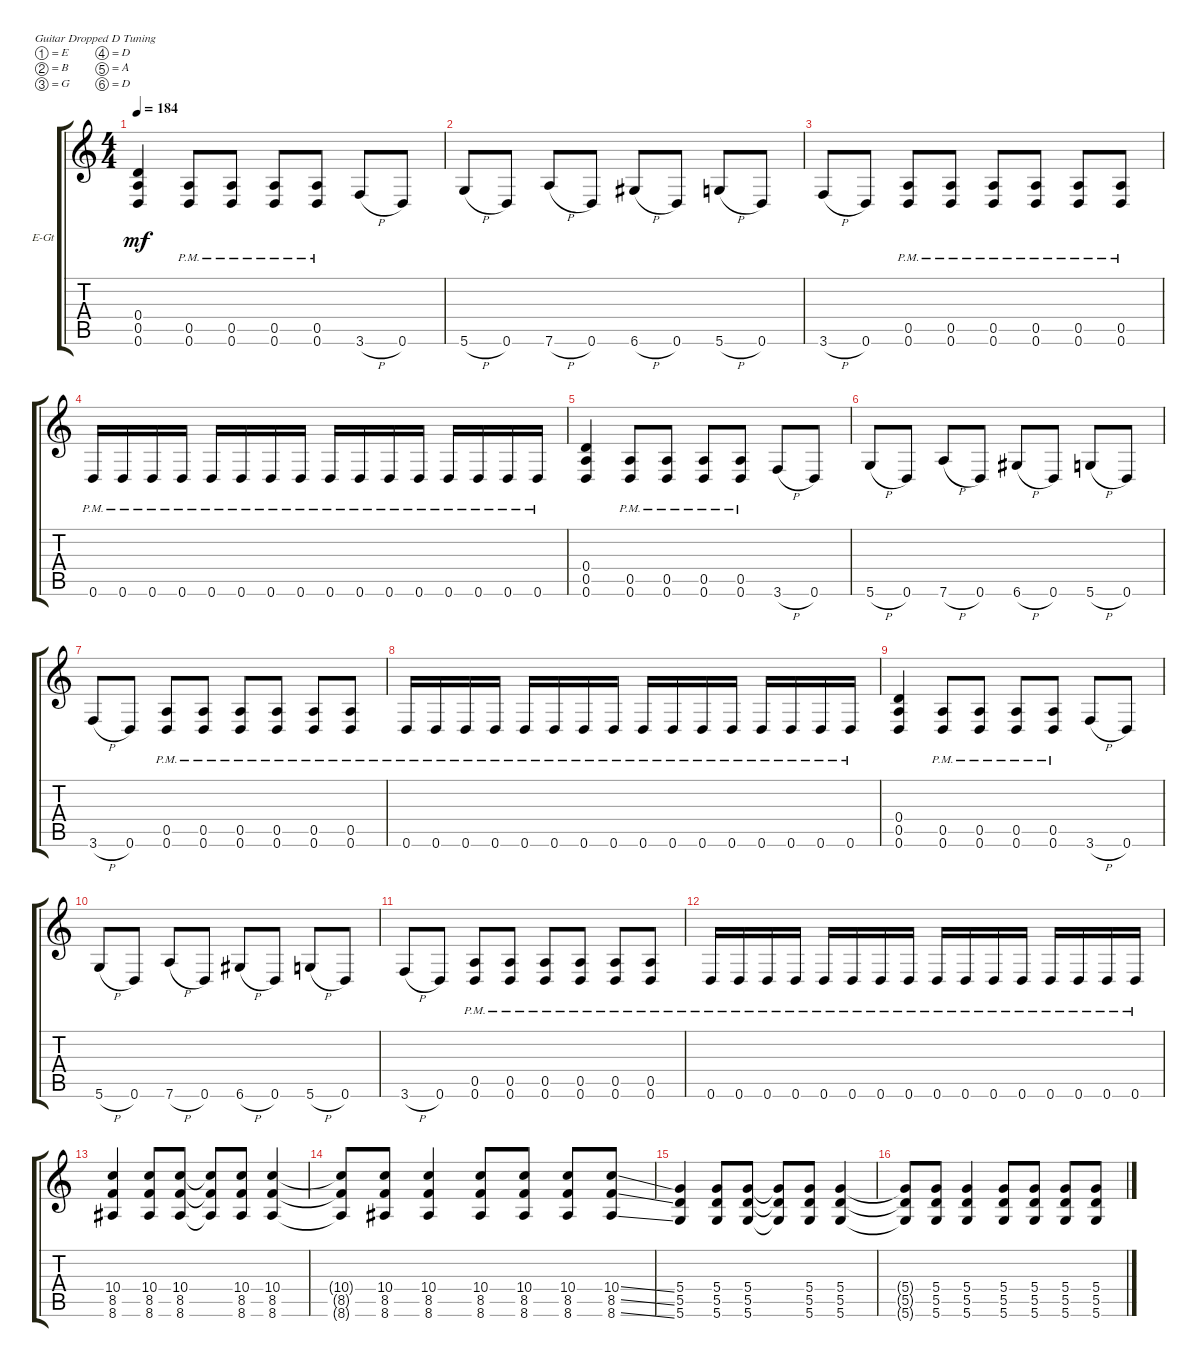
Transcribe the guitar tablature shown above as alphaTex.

\defaultSystemsLayout 4
\bracketExtendMode groupsimilarinstruments
\firstSystemTrackNameOrientation horizontal
\otherSystemsTrackNameOrientation horizontal
\track ("Zachy Vengeance (Rhythm)" "E-Gt") {instrument distortionguitar}
\staff {score tabs}
\tuning (E4 B3 G3 D3 A2 D2)
\ts (4 4)
\tempo 184
\clef g2
\ks c
(0.6 0.5 0.4).4{dy mf} (0.6{pm} 0.5{pm}).8 (0.5{pm} 0.6{pm}).8 (0.6{pm} 0.5{pm}).8 (0.5{pm} 0.6{pm}).8 3.6{h}.8 0.6.8 |
5.6{h}.8 0.6.8 7.6{h}.8 0.6.8 6.6{h}.8 0.6.8 5.6{h}.8 0.6.8 |
3.6{h}.8 0.6.8 (0.6{pm} 0.5{pm}).8 (0.5{pm} 0.6{pm}).8 (0.6{pm} 0.5{pm}).8 (0.5{pm} 0.6{pm}).8 (0.6{pm} 0.5{pm}).8 (0.5{pm} 0.6{pm}).8 |
0.6{pm}.16 0.6{pm}.16 0.6{pm}.16 0.6{pm}.16 0.6{pm}.16 0.6{pm}.16 0.6{pm}.16 0.6{pm}.16 0.6{pm}.16 0.6{pm}.16 0.6{pm}.16 0.6{pm}.16 0.6{pm}.16 0.6{pm}.16 0.6{pm}.16 0.6{pm}.16 |
(0.6 0.5 0.4).4 (0.6{pm} 0.5{pm}).8 (0.5{pm} 0.6{pm}).8 (0.6{pm} 0.5{pm}).8 (0.5{pm} 0.6{pm}).8 3.6{h}.8 0.6.8 |
5.6{h}.8 0.6.8 7.6{h}.8 0.6.8 6.6{h}.8 0.6.8 5.6{h}.8 0.6.8 |
3.6{h}.8 0.6.8 (0.6{pm} 0.5{pm}).8 (0.5{pm} 0.6{pm}).8 (0.6{pm} 0.5{pm}).8 (0.5{pm} 0.6{pm}).8 (0.6{pm} 0.5{pm}).8 (0.5{pm} 0.6{pm}).8 |
0.6{pm}.16 0.6{pm}.16 0.6{pm}.16 0.6{pm}.16 0.6{pm}.16 0.6{pm}.16 0.6{pm}.16 0.6{pm}.16 0.6{pm}.16 0.6{pm}.16 0.6{pm}.16 0.6{pm}.16 0.6{pm}.16 0.6{pm}.16 0.6{pm}.16 0.6{pm}.16 |
(0.6 0.5 0.4).4 (0.6{pm} 0.5{pm}).8 (0.5{pm} 0.6{pm}).8 (0.6{pm} 0.5{pm}).8 (0.5{pm} 0.6{pm}).8 3.6{h}.8 0.6.8 |
5.6{h}.8 0.6.8 7.6{h}.8 0.6.8 6.6{h}.8 0.6.8 5.6{h}.8 0.6.8 |
3.6{h}.8 0.6.8 (0.6{pm} 0.5{pm}).8 (0.5{pm} 0.6{pm}).8 (0.6{pm} 0.5{pm}).8 (0.5{pm} 0.6{pm}).8 (0.6{pm} 0.5{pm}).8 (0.5{pm} 0.6{pm}).8 |
0.6{pm}.16 0.6{pm}.16 0.6{pm}.16 0.6{pm}.16 0.6{pm}.16 0.6{pm}.16 0.6{pm}.16 0.6{pm}.16 0.6{pm}.16 0.6{pm}.16 0.6{pm}.16 0.6{pm}.16 0.6{pm}.16 0.6{pm}.16 0.6{pm}.16 0.6{pm}.16 |
(8.6 8.5 10.4).4 (10.4 8.5 8.6).8 (8.6 8.5 10.4).8 (8.6{t} 8.5{t} 10.4{t}).8 (10.4 8.5 8.6).8 (8.6 8.5 10.4).4 |
(10.4{t} 8.5{t} 8.6{t}).8 (8.6 8.5 10.4).8 (10.4 8.5 8.6).4 (10.4 8.5 8.6).8 (8.6 8.5 10.4).8 (10.4 8.5 8.6).8 (8.6{ss} 8.5{ss} 10.4{ss}).8 |
(5.6 5.5 5.4).4 (5.4 5.5 5.6).8 (5.6 5.5 5.4).8 (5.4{t} 5.5{t} 5.6{t}).8 (5.6 5.5 5.4).8 (5.4 5.5 5.6).4 |
(5.6{t} 5.5{t} 5.4{t}).8 (5.4 5.5 5.6).8 (5.6 5.5 5.4).4 (5.4 5.5 5.6).8 (5.6 5.5 5.4).8 (5.4 5.5 5.6).8 (5.6 5.5 5.4).8
